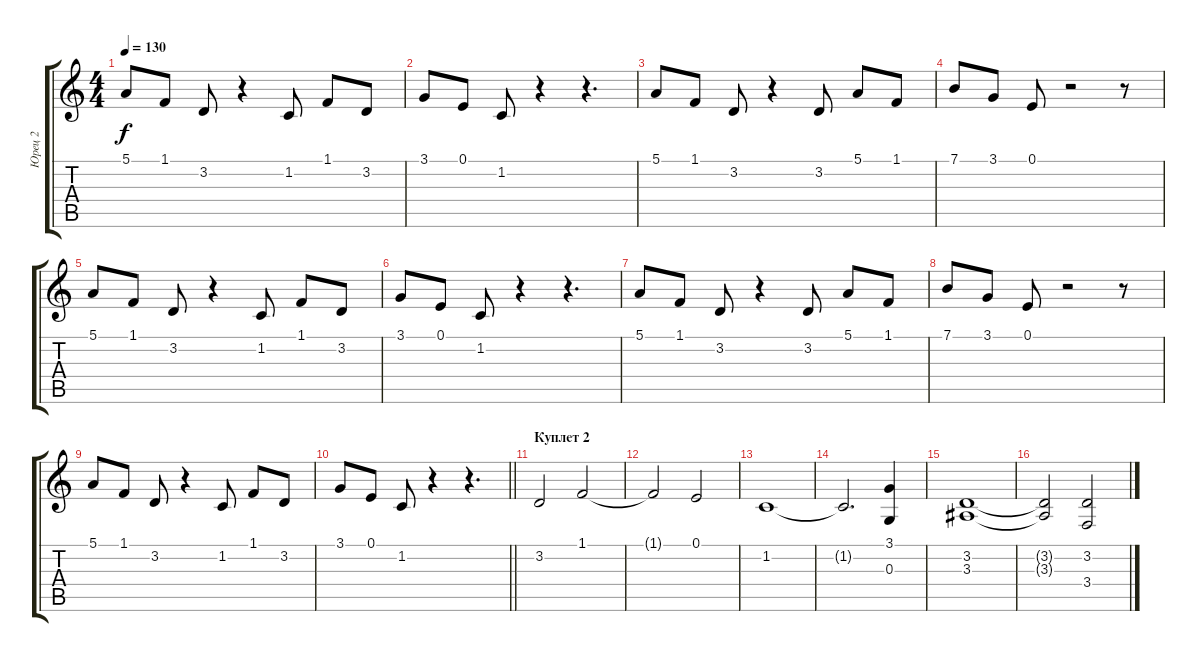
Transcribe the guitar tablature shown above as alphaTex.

\track ("Юрец 2" "Юрец 2") {instrument stringensemble1}
\staff {score tabs}
\tuning (E4 B3 G3 D3 A2 E2) {hide}
\ts (4 4)
\tempo 130
\clef g2
\ks c
5.1.8{dy f} 1.1.8 3.2.8 r.4 1.2.8 1.1.8 3.2.8 |
3.1.8 0.1.8 1.2.8 r.4 r.4{d} |
5.1.8{volume 0} 1.1.8 3.2.8 r.4 3.2.8 5.1.8 1.1.8 |
7.1.8 3.1.8 0.1.8 r.2 r.8 |
5.1.8 1.1.8 3.2.8 r.4 1.2.8 1.1.8 3.2.8 |
3.1.8 0.1.8 1.2.8 r.4 r.4{d} |
5.1.8 1.1.8 3.2.8 r.4 3.2.8 5.1.8 1.1.8 |
7.1.8 3.1.8 0.1.8 r.2 r.8 |
5.1.8 1.1.8 3.2.8 r.4 1.2.8 1.1.8 3.2.8 |
\barLineRight lightlight
3.1.8 0.1.8 1.2.8 r.4 r.4{d} |
\section ("" "Куплет 2")
3.2.2{volume 14} 1.1.2 |
1.1{t}.2 0.1.2 |
1.2.1 |
1.2{t}.2{d} (3.1 0.3).4 |
(3.2 3.3).1 |
(3.2{t} 3.3{t}).2 (3.2 3.4).2
